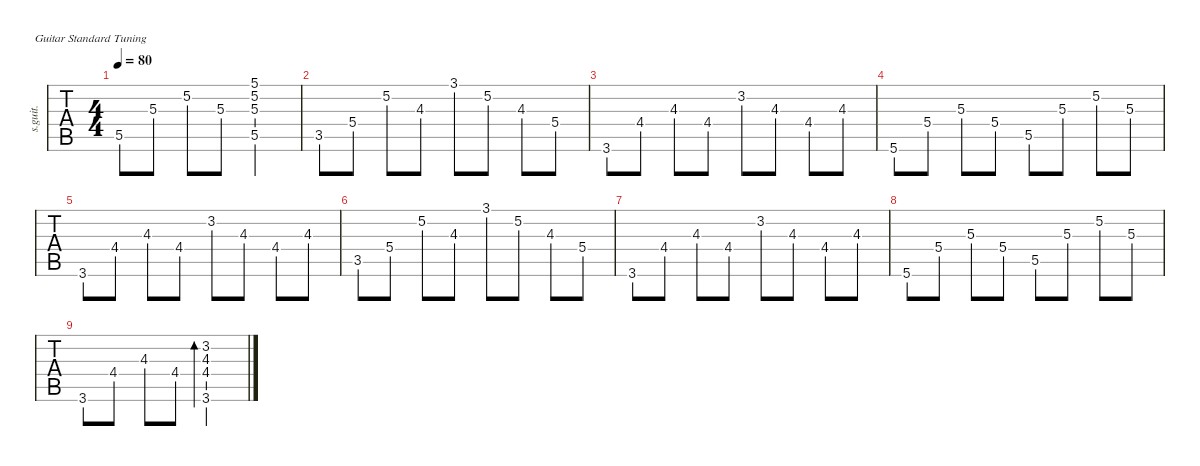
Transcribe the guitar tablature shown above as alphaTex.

\defaultSystemsLayout 4
\hideDynamics
\bracketExtendMode nobrackets
\otherSystemsTrackNameOrientation horizontal
\track ("Steel Guitar" "s.guit.") {instrument acousticguitarsteel}
\staff {tabs}
\tuning (E4 B3 G3 D3 A2 E2)
\ts (4 4)
\tempo 80
\clef g2
\ks c
5.5.8{dy mf beam Up} 5.3.8{beam Up} 5.2.8{beam Down} 5.3.8{beam Down} (5.5 5.3 5.2 5.1).2{beam Down} |
3.5.8{beam Up} 5.4.8{beam Up} 5.2.8{beam Down} 4.3.8{beam Down} 3.1.8{beam Down} 5.2.8{beam Down} 4.3.8{beam Up} 5.4.8{beam Up} |
3.6.8{beam Up} 4.4{acc #}.8{beam Up} 4.3.8{beam Up} 4.4{acc #}.8{beam Up} 3.2.8{beam Down} 4.3.8{beam Down} 4.4{acc #}.8{beam Up} 4.3.8{beam Up} |
5.6.8{beam Up} 5.4.8{beam Up} 5.3.8{beam Up} 5.4.8{beam Up} 5.5.8{beam Up} 5.3.8{beam Up} 5.2.8{beam Down} 5.3.8{beam Down} |
3.6.8{beam Up} 4.4{acc #}.8{beam Up} 4.3.8{beam Up} 4.4{acc #}.8{beam Up} 3.2.8{beam Down} 4.3.8{beam Down} 4.4{acc #}.8{beam Up} 4.3.8{beam Up} |
3.5.8{beam Up} 5.4.8{beam Up} 5.2.8{beam Down} 4.3.8{beam Down} 3.1.8{beam Down} 5.2.8{beam Down} 4.3.8{beam Up} 5.4.8{beam Up} |
3.6.8{beam Up} 4.4{acc #}.8{beam Up} 4.3.8{beam Up} 4.4{acc #}.8{beam Up} 3.2.8{beam Down} 4.3.8{beam Down} 4.4{acc #}.8{beam Up} 4.3.8{beam Up} |
5.6.8{beam Up} 5.4.8{beam Up} 5.3.8{beam Up} 5.4.8{beam Up} 5.5.8{beam Up} 5.3.8{beam Up} 5.2.8{beam Down} 5.3.8{beam Down} |
3.6.8{beam Up} 4.4{acc #}.8{beam Up} 4.3.8{beam Up} 4.4{acc #}.8{beam Up} (3.6 4.4{acc #} 4.3 3.2).2{bd 221 beam Up}
